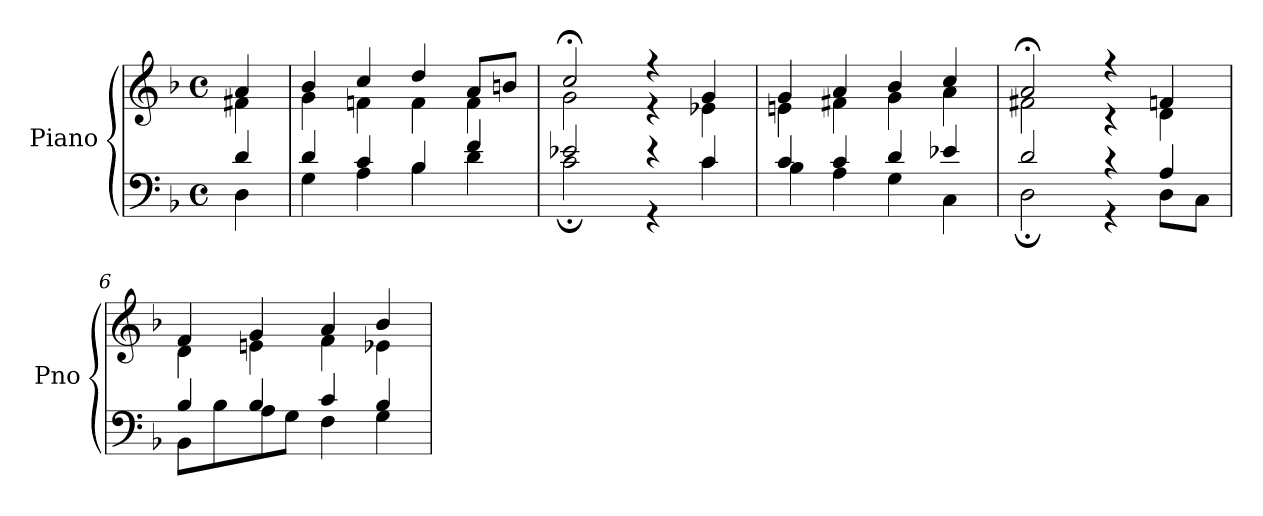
**kern	**kern
*part1	*part1
*staff2	*staff1
*I"Piano	*
*I'Pno	*
*clefF4	*clefG2
*k[b-]	*k[b-]
*M4/4	*M4/4
*met(c)	*met(c)
=1	=1
*^	*^
4d/	4D\	4a/	4f#X\
=2	=2	=2	=2
4d/	4G\	4b-/	4g\
4c/	4A\	4cc/	4fn\
4B-/	4B-\	4dd/	4f\
4f/	4d\	8a/L	4f\
.	.	8bn/J	.
=3	=3	=3	=3
2e-X/	2c;\	2cc;</	2g\
4r	4r	4r	4r
4c/	4c\	4g/	4e-X\
=4	=4	=4	=4
4c/	4B-\	4g/	4en\
4c/	4A\	4a/	4f#X\
4d/	4G\	4b-/	4g\
4e-X/	4C\	4cc/	4a\
=5	=5	=5	=5
2d/	2D;\	2a;</	2f#X\
4r	4r	4r	4r
4A/	8D\L	4fn/	4d\
.	8C\J	.	.
=6	=6	=6	=6
4B-/	8BB-\L	4f/	4d\
.	8B-\	.	.
4B-/	8A\	4g/	4en\
.	8G\J	.	.
4c/	4F\	4a/	4f\
4B-/	4G\	4b-/	4e-X\
*v	*v	*	*
*	*v	*v
=	=
*-	*-
